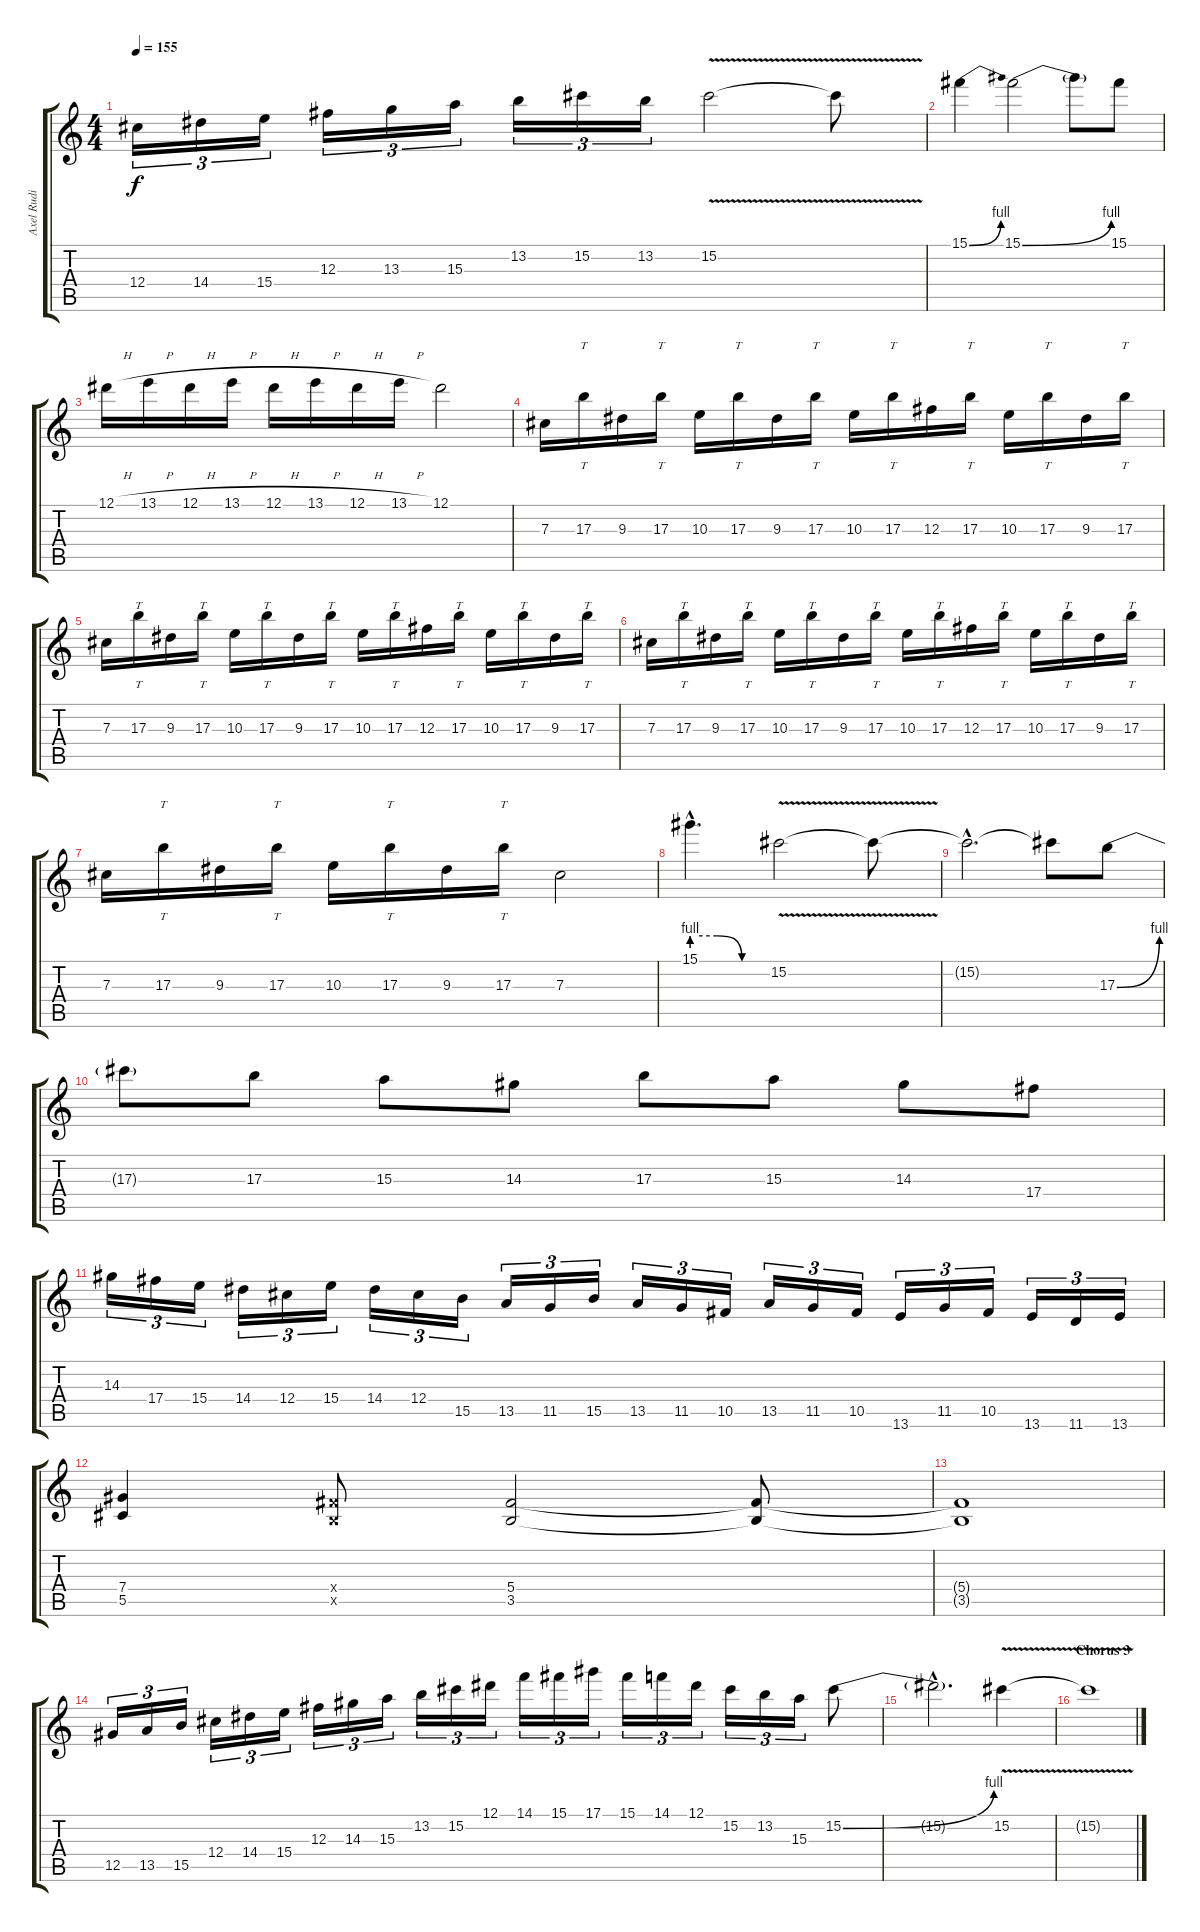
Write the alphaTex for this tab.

\track ("Axel Rudi Pell - Chitarra 1" "Axel Rudi ") {instrument distortionguitar}
\staff {score tabs}
\tuning (Eb4 Bb3 Gb3 Db3 Ab2 Eb2) {hide}
\ts (4 4)
\tempo 155
\clef g2
\ks c
12.4.16{tu (3 2) dy f} 14.4.16{tu (3 2)} 15.4.16{tu (3 2)} 12.3.16{tu (3 2)} 13.3.16{tu (3 2)} 15.3.16{tu (3 2)} 13.2.16{tu (3 2)} 15.2.16{tu (3 2)} 13.2.16{tu (3 2)} 15.2{v}.2 15.2{t}.8 |
15.1{be (bend 0 0 60 4)}.4 15.1{be (bend 0 0 60 4)}.2 15.1{t}.8 15.1.8 |
12.1{h}.16 13.1{h}.16 12.1{h}.16 13.1{h}.16 12.1{h}.16 13.1{h}.16 12.1{h}.16 13.1{h}.16 12.1.2 |
7.3.16 17.3.16{tt} 9.3.16 17.3.16{tt} 10.3.16 17.3.16{tt} 9.3.16 17.3.16{tt} 10.3.16 17.3.16{tt} 12.3.16 17.3.16{tt} 10.3.16 17.3.16{tt} 9.3.16 17.3.16{tt} |
7.3.16 17.3.16{tt} 9.3.16 17.3.16{tt} 10.3.16 17.3.16{tt} 9.3.16 17.3.16{tt} 10.3.16 17.3.16{tt} 12.3.16 17.3.16{tt} 10.3.16 17.3.16{tt} 9.3.16 17.3.16{tt} |
7.3.16 17.3.16{tt} 9.3.16 17.3.16{tt} 10.3.16 17.3.16{tt} 9.3.16 17.3.16{tt} 10.3.16 17.3.16{tt} 12.3.16 17.3.16{tt} 10.3.16 17.3.16{tt} 9.3.16 17.3.16{tt} |
7.3.16 17.3.16{tt} 9.3.16 17.3.16{tt} 10.3.16 17.3.16{tt} 9.3.16 17.3.16{tt} 7.3.2 |
15.1{be (custom 0 4 20 4 40 0 60 0) hac}.4{d} 15.2{v}.2 15.2{t}.8 |
15.2{hac t}.2{d} 15.2{t}.8 17.3{be (bend 0 0 60 4)}.8 |
17.3{t}.8 17.3.8 15.3.8 14.3.8 17.3.8 15.3.8 14.3.8 17.4.8 |
14.3.16{tu (3 2)} 17.4.16{tu (3 2)} 15.4.16{tu (3 2)} 14.4.16{tu (3 2)} 12.4.16{tu (3 2)} 15.4.16{tu (3 2)} 14.4.16{tu (3 2)} 12.4.16{tu (3 2)} 15.5.16{tu (3 2)} 13.5.16{tu (3 2)} 11.5.16{tu (3 2)} 15.5.16{tu (3 2)} 13.5.16{tu (3 2)} 11.5.16{tu (3 2)} 10.5.16{tu (3 2)} 13.5.16{tu (3 2)} 11.5.16{tu (3 2)} 10.5.16{tu (3 2)} 13.6.16{tu (3 2)} 11.5.16{tu (3 2)} 10.5.16{tu (3 2)} 13.6.16{tu (3 2)} 11.6.16{tu (3 2)} 13.6.16{tu (3 2)} |
(7.4 5.5).4 (5.4{x} 3.5{x}).8 (5.4 3.5).2 (5.4{t} 3.5{t}).8 |
(5.4{t} 3.5{t}).1 |
12.5.16{tu (3 2)} 13.5.16{tu (3 2)} 15.5.16{tu (3 2)} 12.4.16{tu (3 2)} 14.4.16{tu (3 2)} 15.4.16{tu (3 2)} 12.3.16{tu (3 2)} 14.3.16{tu (3 2)} 15.3.16{tu (3 2)} 13.2.16{tu (3 2)} 15.2.16{tu (3 2)} 12.1.16{tu (3 2)} 14.1.16{tu (3 2)} 15.1.16{tu (3 2)} 17.1.16{tu (3 2)} 15.1.16{tu (3 2)} 14.1.16{tu (3 2)} 12.1.16{tu (3 2)} 15.2.16{tu (3 2)} 13.2.16{tu (3 2)} 15.3.16{tu (3 2)} 15.2{be (bend 0 0 60 4)}.8 |
15.2{hac t}.2{d} 15.2{v}.4 |
\section ("" "Chorus 3")
15.2{t}.1
